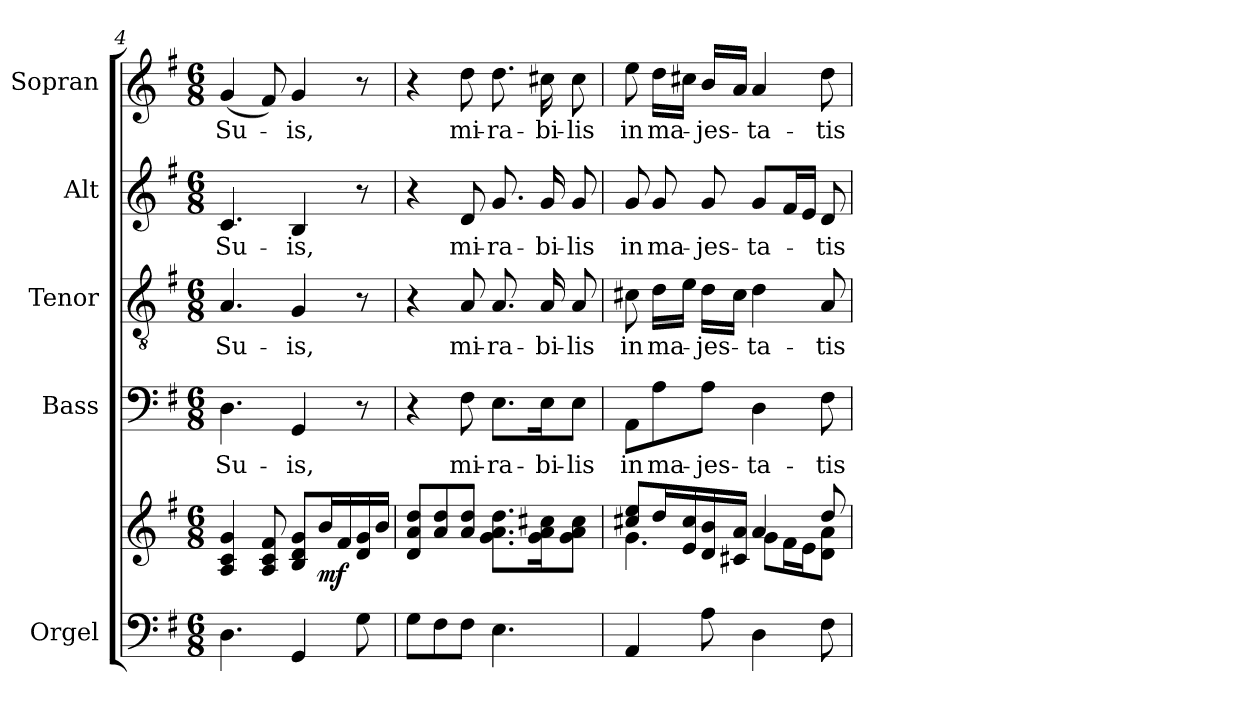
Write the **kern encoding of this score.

**kern	**kern	**dynam	**kern	**text	**kern	**text	**kern	**text	**kern	**text
*part5	*part5	*part5	*part4	*part4	*part3	*part3	*part2	*part2	*part1	*part1
*staff6	*staff5	*staff5/6	*staff4	*staff4	*staff3	*staff3	*staff2	*staff2	*staff1	*staff1
*I"Orgel	*	*	*I"Bass	*	*I"Tenor	*	*I"Alt	*	*I"Sopran	*
*I'Org.	*	*	*I'B.	*	*I'T.	*	*I'A.	*	*I'S.	*
*clefF4	*clefG2	*	*clefF4	*	*clefGv2	*	*clefG2	*	*clefG2	*
*k[f#]	*k[f#]	*	*k[f#]	*	*k[f#]	*	*k[f#]	*	*k[f#]	*
*G:	*G:	*	*G:	*	*G:	*	*G:	*	*G:	*
*M6/8	*M6/8	*	*M6/8	*	*M6/8	*	*M6/8	*	*M6/8	*
=4	=4	=4	=4	=4	=4	=4	=4	=4	=4	=4
!	!	!	!	!LO:LY:b	!	!LO:LY:b	!	!LO:LY:b	!	!LO:LY:b
4.D\	4A/ 4c/ 4g/	.	4.D\	Su-	4.A/	Su-	4.c/	Su-	(<4g/	Su-
.	8A/ 8c/ 8f#/	.	.	.	.	.	.	.	8f#/)	.
!	!	!	!	!LO:LY:b	!	!LO:LY:b	!	!LO:LY:b	!	!LO:LY:b
4GG/	8B/ 8d/ 8g/L	.	4GG/	-is,	4G/	-is,	4B/	-is,	4g/	-is,
!	!	!LO:DY:b	!	!	!	!	!	!	!	!
.	16b/L	mf	.	.	.	.	.	.	.	.
.	16f#/	.	.	.	.	.	.	.	.	.
8G\	16d/ 16g/	.	8r	.	8r	.	8r	.	8r	.
.	16b/JJ	.	.	.	.	.	.	.	.	.
!!LO:LB:g=z
=5	=5	=5	=5	=5	=5	=5	=5	=5	=5	=5
8G\L	8d/ 8a/ 8dd/L	.	4r	.	4r	.	4r	.	4r	.
8F#\	8a/ 8dd/	.	.	.	.	.	.	.	.	.
!	!	!	!	!LO:LY:b	!	!LO:LY:b	!	!LO:LY:b	!	!LO:LY:b
8F#\J	8a/ 8dd/J	.	8F#\	mi-	8A/	mi-	8d/	mi-	8dd\	mi-
!	!	!	!	!LO:LY:b	!	!LO:LY:b	!	!LO:LY:b	!	!LO:LY:b
4.E\	8.g\ 8.a\ 8.dd\L	.	8.E\L	-ra-	8.A/	-ra-	8.g/	-ra-	8.dd\	-ra-
!	!	!	!	!LO:LY:b	!	!LO:LY:b	!	!LO:LY:b	!	!LO:LY:b
.	16g\ 16a\ 16cc#X\k	.	16E\K	-bi-	16A/	-bi-	16g/	-bi-	16cc#X\	-bi-
!	!	!	!	!LO:LY:b	!	!LO:LY:b	!	!LO:LY:b	!	!LO:LY:b
.	8g\ 8a\ 8cc#\J	.	8E\J	-lis	8A/	-lis	8g/	-lis	8cc#\	-lis
=6	=6	=6	=6	=6	=6	=6	=6	=6	=6	=6
*	*^	*	*	*	*	*	*	*	*	*
!	!	!	!	!	!LO:LY:b	!	!LO:LY:b	!	!LO:LY:b	!	!LO:LY:b
4AA/	8cc#X/ 8ee/L	4.g\	.	8AA\L	in	8c#X\	in	8g/	in	8ee\	in
!	!	!	!	!	!LO:LY:b	!	!LO:LY:b	!	!LO:LY:b	!	!LO:LY:b
.	16dd/L	.	.	8A\	ma-	16d\LL	ma-	8g/	ma-	16dd\LL	ma-
.	16e/ 16cc#/	.	.	.	.	16e\JJ	.	.	.	16cc#X\JJ	.
!	!	!	!	!	!LO:LY:b	!	!LO:LY:b	!	!LO:LY:b	!	!LO:LY:b
8A\	16d/ 16b/	.	.	8A\J	-jes-	16d\LL	-jes-	8g/	-jes-	16b/LL	-jes-
.	16c#X/ 16a/JJ	.	.	.	.	16c#\JJ	.	.	.	16a/JJ	.
!	!	!	!	!	!LO:LY:b	!	!LO:LY:b	!	!LO:LY:b	!	!LO:LY:b
4D\	4a/	8g\L	.	4D\	-ta-	4d\	-ta-	8g/L	-ta-	4a/	-ta-
.	.	16f#\L	.	.	.	.	.	16f#/L	.	.	.
.	.	16e\J	.	.	.	.	.	16e/JJ	.	.	.
!	!	!	!	!	!LO:LY:b	!	!LO:LY:b	!	!LO:LY:b	!	!LO:LY:b
8F#\	8dd/	8d\ 8a\J	.	8F#\	-tis	8A/	-tis	8d/	-tis	8dd\	-tis
*	*v	*v	*	*	*	*	*	*	*	*	*
=	=	=	=	=	=	=	=	=	=	=
*-	*-	*-	*-	*-	*-	*-	*-	*-	*-	*-
